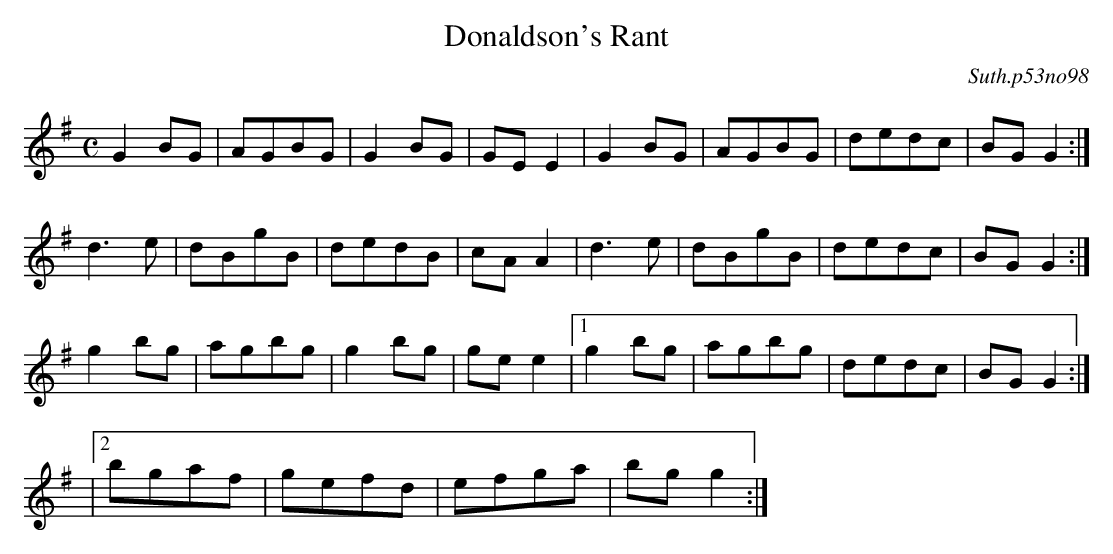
X:1
T:Donaldson's Rant
C:Suth.p53no98
M:C
L:1/8
K:G
G2BG|AGBG|G2BG|GEE2|G2BG|AGBG|dedc|BGG2:|
d3e|dBgB|dedB|cAA2|d3e|dBgB|dedc|BGG2:|
g2bg|agbg|g2bg|gee2|1 g2bg|agbg|dedc|BGG2:|
|2bgaf|gefd|efga|bgg2:|
